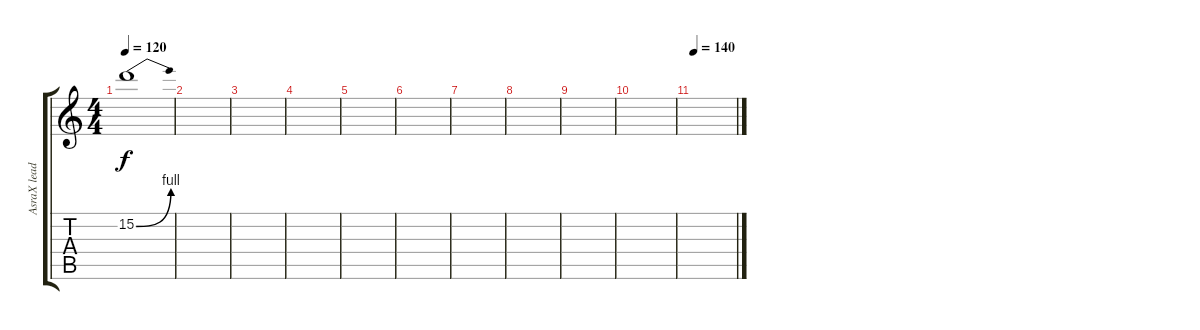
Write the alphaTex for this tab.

\track ("AsraX lead" "AsraX lead") {instrument distortionguitar}
\staff {score tabs}
\tuning (E4 B3 G3 D3 A2 E2) {hide}
\ts (4 4)
\tempo 120
\clef g2
\ks c
15.2{be (bend 0 0 60 4)}.1{dy f} |
|
|
|
|
|
|
|
|
|
\tempo 140
